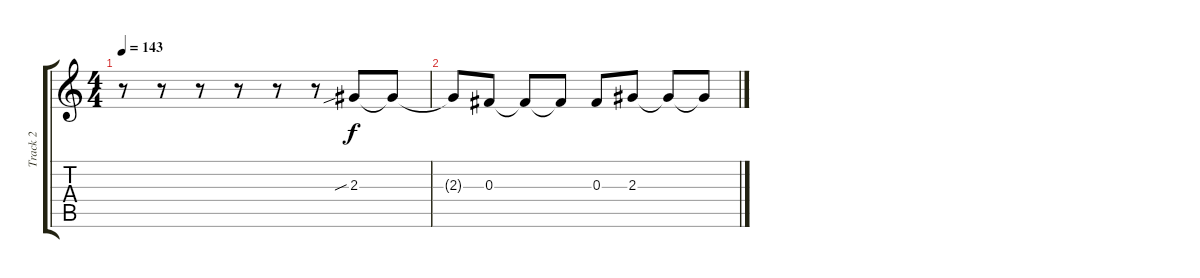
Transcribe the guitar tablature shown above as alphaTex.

\track ("Track 2" "Track 2") {instrument acousticguitarsteel}
\staff {score tabs}
\tuning (Eb4 Bb3 Gb3 Db3 Ab2 Db2) {hide}
\ts (4 4)
\tempo 143
\clef g2
\ks c
r.8{dy f} r.8 r.8 r.8 r.8 r.8 2.3{sib}.8 2.3{t}.8 |
2.3{t}.8 0.3.8 0.3{t}.8 0.3{t}.8 0.3.8 2.3.8 2.3{t}.8 2.3{t}.8
